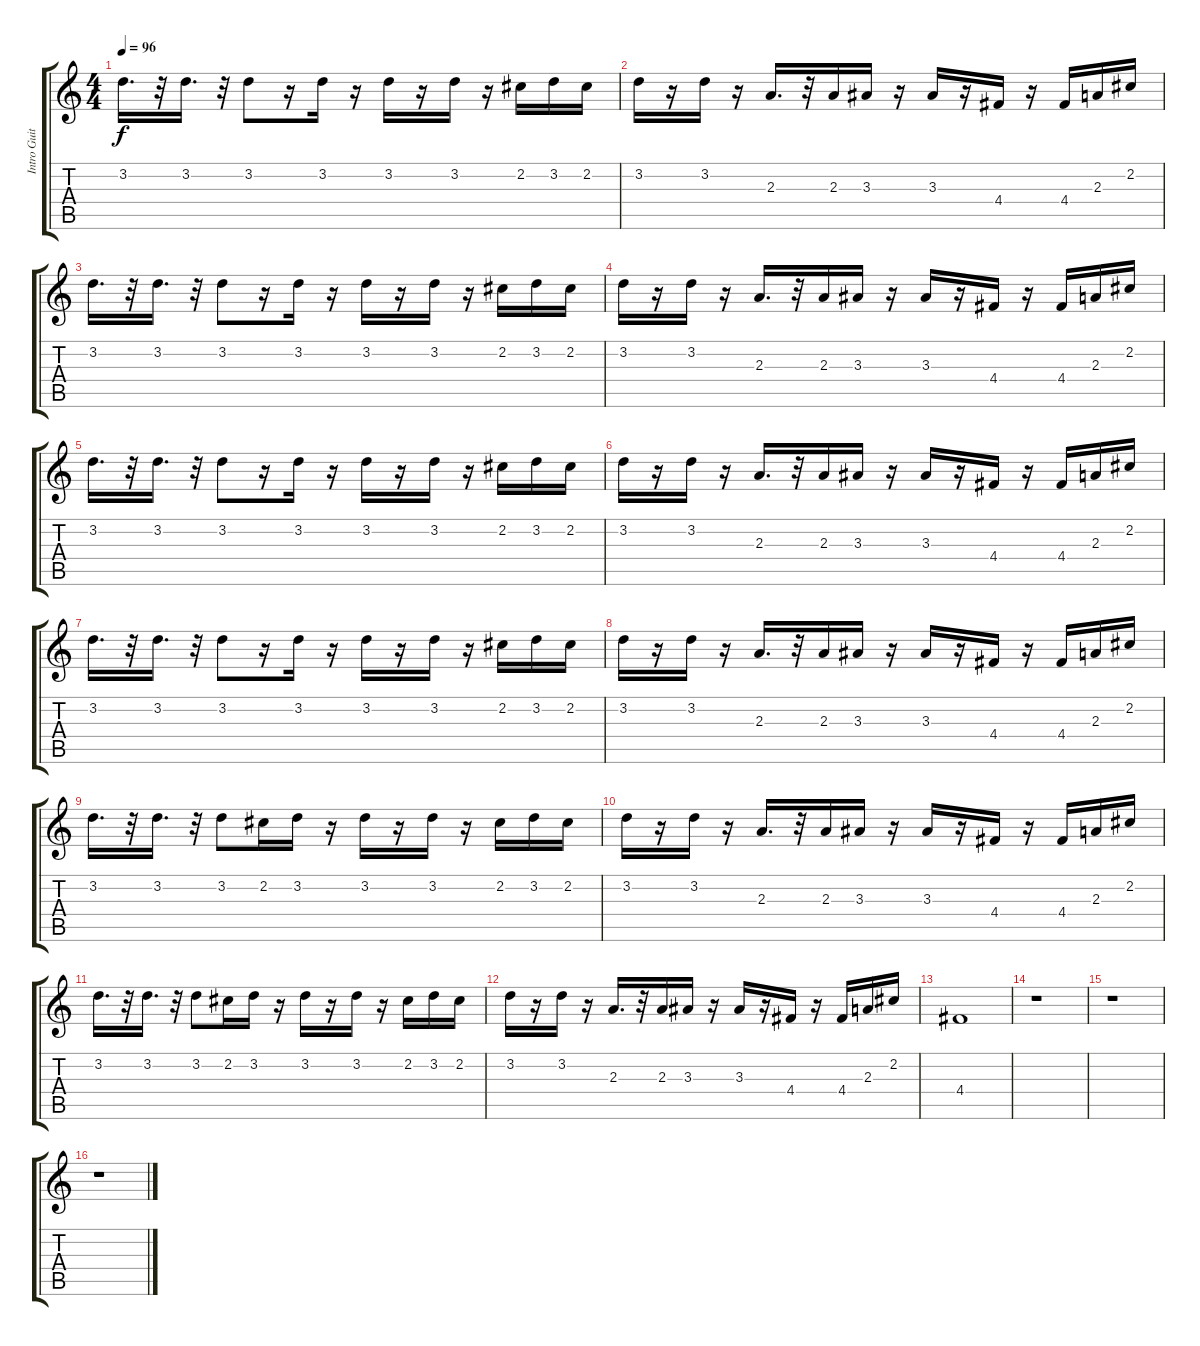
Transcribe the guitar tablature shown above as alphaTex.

\track ("Intro Guit. (R)" "Intro Guit") {instrument overdrivenguitar}
\staff {score tabs}
\tuning (E4 B3 G3 D3 A2 E2) {hide}
\ts (4 4)
\tempo 96
\clef g2
\ks c
3.2.16{d dy f instrument overdrivenguitar} r.32 3.2.16{d} r.32 3.2.8 r.16 3.2.16 r.16 3.2.16 r.16 3.2.16 r.16 2.2.16 3.2.16 2.2.16 |
3.2.16 r.16 3.2.16 r.16 2.3.16{d} r.32 2.3.16 3.3.16 r.16 3.3.16 r.16 4.4.16 r.16 4.4.16 2.3.16 2.2.16 |
3.2.16{d} r.32 3.2.16{d} r.32 3.2.8 r.16 3.2.16 r.16 3.2.16 r.16 3.2.16 r.16 2.2.16 3.2.16 2.2.16 |
3.2.16 r.16 3.2.16 r.16 2.3.16{d} r.32 2.3.16 3.3.16 r.16 3.3.16 r.16 4.4.16 r.16 4.4.16 2.3.16 2.2.16 |
3.2.16{d} r.32 3.2.16{d} r.32 3.2.8 r.16 3.2.16 r.16 3.2.16 r.16 3.2.16 r.16 2.2.16 3.2.16 2.2.16 |
3.2.16 r.16 3.2.16 r.16 2.3.16{d} r.32 2.3.16 3.3.16 r.16 3.3.16 r.16 4.4.16 r.16 4.4.16 2.3.16 2.2.16 |
3.2.16{d} r.32 3.2.16{d} r.32 3.2.8 r.16 3.2.16 r.16 3.2.16 r.16 3.2.16 r.16 2.2.16 3.2.16 2.2.16 |
3.2.16 r.16 3.2.16 r.16 2.3.16{d} r.32 2.3.16 3.3.16 r.16 3.3.16 r.16 4.4.16 r.16 4.4.16 2.3.16 2.2.16 |
3.2.16{d} r.32 3.2.16{d} r.32 3.2.8 2.2.16 3.2.16 r.16 3.2.16 r.16 3.2.16 r.16 2.2.16 3.2.16 2.2.16 |
3.2.16 r.16 3.2.16 r.16 2.3.16{d} r.32 2.3.16 3.3.16 r.16 3.3.16 r.16 4.4.16 r.16 4.4.16 2.3.16 2.2.16 |
3.2.16{d} r.32 3.2.16{d} r.32 3.2.8 2.2.16 3.2.16 r.16 3.2.16 r.16 3.2.16 r.16 2.2.16 3.2.16 2.2.16 |
3.2.16 r.16 3.2.16 r.16 2.3.16{d} r.32 2.3.16 3.3.16 r.16 3.3.16 r.16 4.4.16 r.16 4.4.16 2.3.16 2.2.16 |
4.4.1 |
r.1 |
r.1 |
r.1
